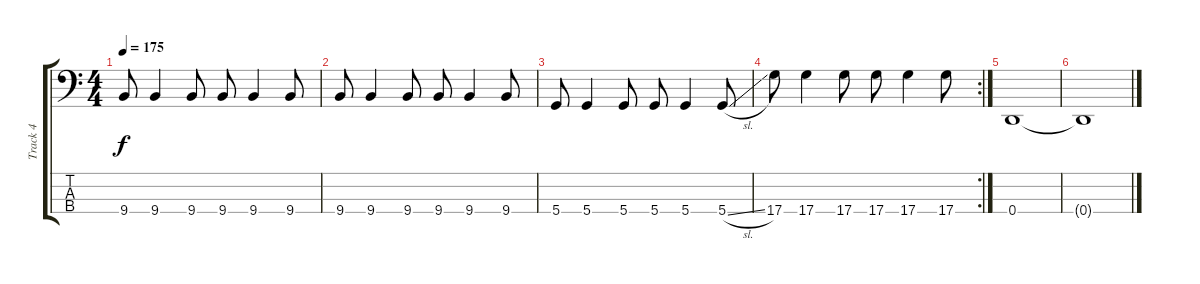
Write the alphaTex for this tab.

\track ("Track 4" "Track 4") {instrument electricbassfinger}
\staff {score tabs}
\tuning (G2 D2 A1 D1) {hide}
\ts (4 4)
\tempo 175
\clef f4
\ks c
9.4.8{dy f} 9.4.4 9.4.8 9.4.8 9.4.4 9.4.8 |
9.4.8 9.4.4 9.4.8 9.4.8 9.4.4 9.4.8 |
5.4.8 5.4.4 5.4.8 5.4.8 5.4.4 5.4{sl}.8 |
\rc 2
17.4.8 17.4.4 17.4.8 17.4.8 17.4.4 17.4.8 |
0.4.1 |
0.4{t}.1
